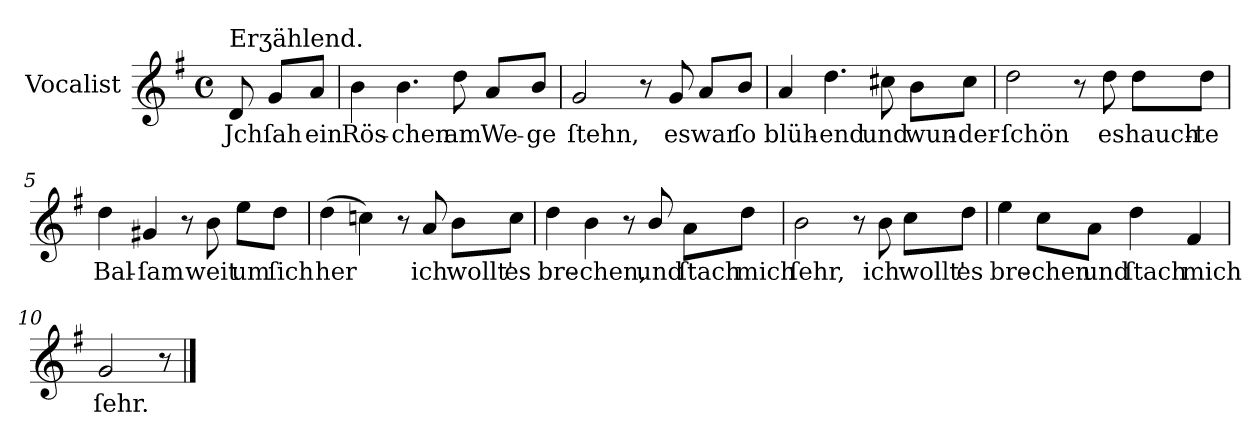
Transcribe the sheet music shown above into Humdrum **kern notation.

**kern	**text
*part1	*part1
*staff1	*staff1
*I"Vocalist	*
*clefG2	*
*k[f#]	*
*G:	*
*M4/4	*
*met(c)	*
=	=
!LO:TX:a:t=Erʒählend.	!
8d	Jch
8g/L	ſah
8a/J	ein
=1	=1
4b	Rös-
4.b	-chen
8dd	am
8a/L	We-
8b/J	-ge
=2	=2
2g	ſtehn,
8r	.
8g	es
8a/L	war
8b/J	ſo
=3	=3
4a	blüh-
4.dd	-end
8cc#X	und
8b\L	wun-
8cc#\J	-der-
=4	=4
2dd	-ſchön
8r	.
8dd	es
8dd\L	hauch-
8dd\J	-te
=5	=5
4dd	Bal-
4g#X	-ſam
8r	.
8b	weit
8ee\L	um
8dd\J	ſich
=6	=6
(4dd	her
4ccn)	.
8r	.
8a	ich
8b\L	wollt'
8cc\J	es
=7	=7
4dd	bre-
4b	-chen,
8r	.
8b/	und
8a\L	ſtach
8dd\J	mich
=8	=8
2b	ſehr,
8r	.
8b	ich
8cc\L	wollt'
8dd\J	es
=9	=9
4ee	bre-
8cc\L	-chen
8a\J	und
4dd	ſtach
4f#	mich
=10	=10
2g	ſehr.
8r	.
==	==
*-	*-
